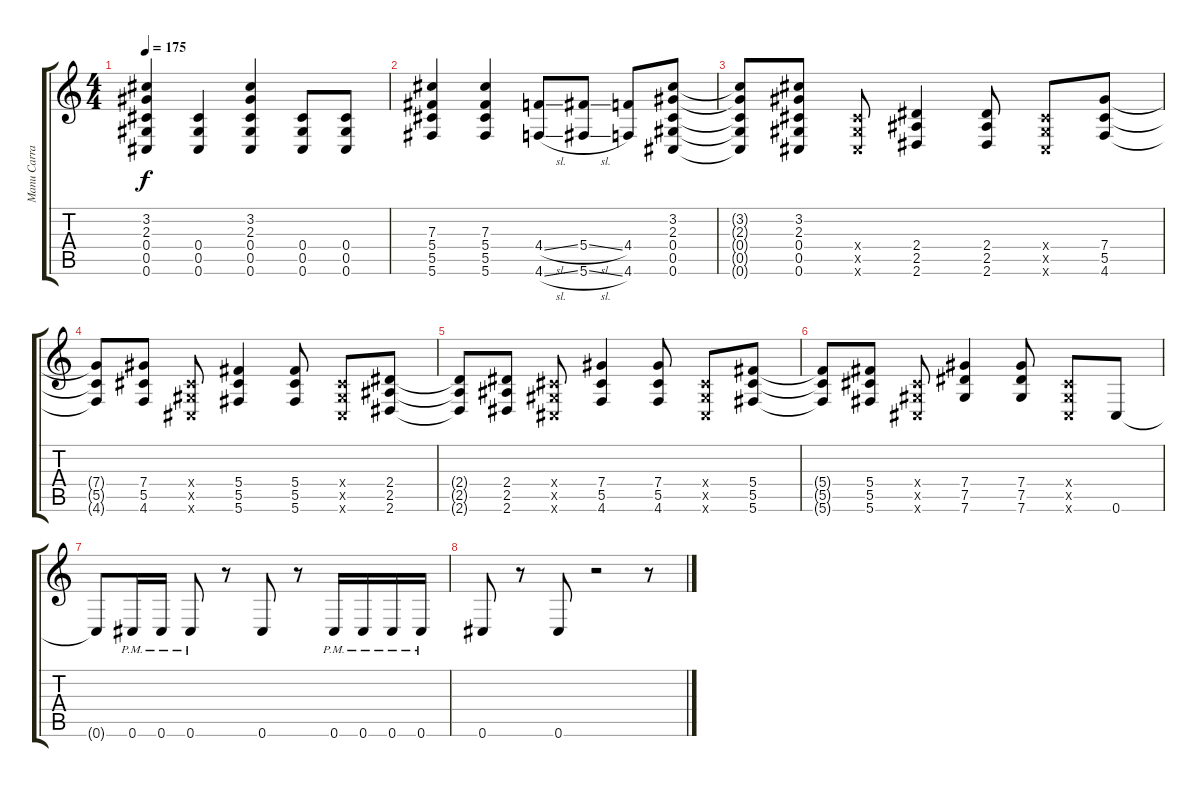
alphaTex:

\track ("Manu Carrasco" "Manu Carra") {instrument distortionguitar}
\staff {score tabs}
\tuning (Eb4 Bb3 Gb3 Db3 Ab2 Db2) {hide}
\ts (4 4)
\tempo 175
\clef g2
\ks c
(3.2{t} 2.3{t} 0.4{t} 0.5{t} 0.6{t}).4{dy f} (0.4 0.5 0.6).4 (3.2 2.3 0.4 0.5 0.6).4 (0.4 0.5 0.6).8 (0.4 0.5 0.6).8 |
(7.3 5.4 5.5 5.6).4 (7.3 5.4 5.5 5.6).4 (4.4{sl} 4.6{sl}).8 (5.4{sl} 5.6{sl}).8 (4.4 4.6).8 (3.2 2.3 0.4 0.5 0.6).8 |
(3.2{t} 2.3{t} 0.4{t} 0.5{t} 0.6{t}).8 (3.2 2.3 0.4 0.5 0.6).8 (0.4{x} 0.5{x} 0.6{x}).8 (2.4 2.5 2.6).4 (2.4 2.5 2.6).8 (0.4{x} 0.5{x} 0.6{x}).8 (7.4 5.5 4.6).8 |
(7.4{t} 5.5{t} 4.6{t}).8 (7.4 5.5 4.6).8 (0.4{x} 0.5{x} 0.6{x}).8 (5.4 5.5 5.6).4 (5.4 5.5 5.6).8 (0.4{x} 0.5{x} 0.6{x}).8 (2.4 2.5 2.6).8 |
(2.4{t} 2.5{t} 2.6{t}).8 (2.4 2.5 2.6).8 (0.4{x} 0.5{x} 0.6{x}).8 (7.4 5.5 4.6).4 (7.4 5.5 4.6).8 (0.4{x} 0.5{x} 0.6{x}).8 (5.4 5.5 5.6).8 |
(5.4{t} 5.5{t} 5.6{t}).8 (5.4 5.5 5.6).8 (0.4{x} 0.5{x} 0.6{x}).8 (7.4 7.5 7.6).4 (7.4 7.5 7.6).8 (0.4{x} 0.5{x} 0.6{x}).8 0.6.8 |
0.6{t}.8 0.6{pm}.16 0.6{pm}.16 0.6{pm}.8 r.8 0.6.8 r.8 0.6{pm}.16 0.6{pm}.16 0.6{pm}.16 0.6{pm}.16 |
0.6.8 r.8 0.6.8 r.2 r.8
